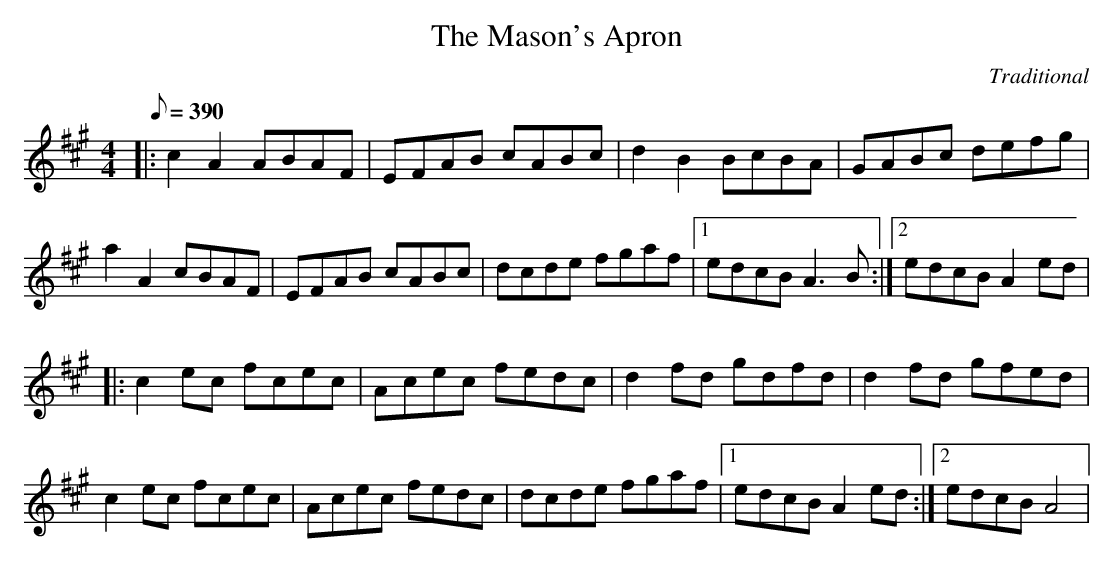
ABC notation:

X:1
T:Mason's Apron, The
C:Traditional
M:4/4
L:1/8
Q:1/8=390
K:A
|:c2A2 ABAF|EFAB cABc|d2B2 BcBA|GABc defg|
a2A2 cBAF|EFAB cABc|dcde fgaf|1 edcB A3B:|2 edcB A2ed|
|:c2ec fcec|Acec fedc|d2fd gdfd|d2fd gfed|
c2ec fcec|Acec fedc|dcde fgaf|1edcB A2ed:|2edcB A4|
